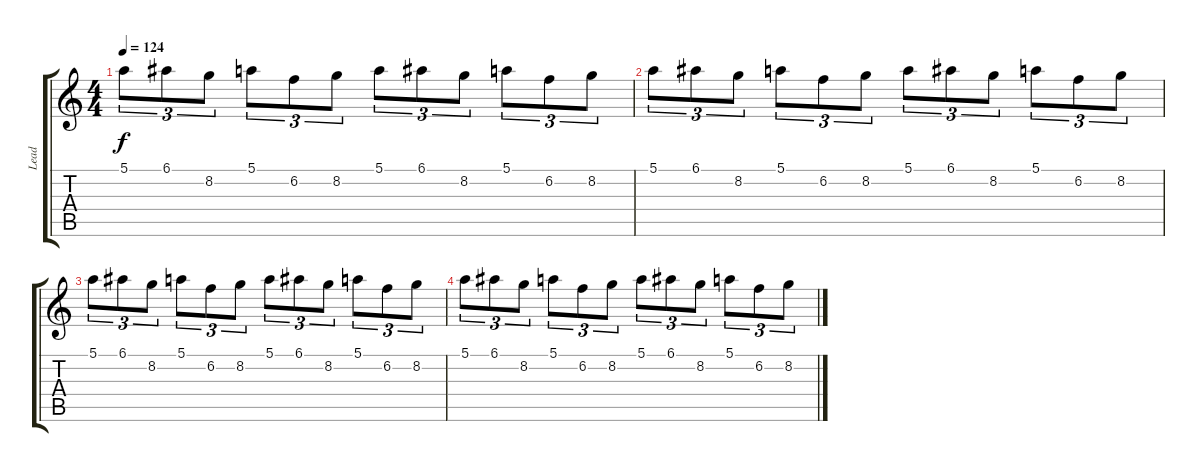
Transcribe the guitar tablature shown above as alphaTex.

\track ("Lead" "Lead") {instrument overdrivenguitar}
\staff {score tabs}
\tuning (E4 B3 G3 D3 A2 E2) {hide}
\ts (4 4)
\tempo 124
\clef g2
\ks c
5.1.8{tu (3 2) dy f} 6.1.8{tu (3 2)} 8.2.8{tu (3 2)} 5.1.8{tu (3 2)} 6.2.8{tu (3 2)} 8.2.8{tu (3 2)} 5.1.8{tu (3 2)} 6.1.8{tu (3 2)} 8.2.8{tu (3 2)} 5.1.8{tu (3 2)} 6.2.8{tu (3 2)} 8.2.8{tu (3 2)} |
5.1.8{tu (3 2)} 6.1.8{tu (3 2)} 8.2.8{tu (3 2)} 5.1.8{tu (3 2)} 6.2.8{tu (3 2)} 8.2.8{tu (3 2)} 5.1.8{tu (3 2)} 6.1.8{tu (3 2)} 8.2.8{tu (3 2)} 5.1.8{tu (3 2)} 6.2.8{tu (3 2)} 8.2.8{tu (3 2)} |
5.1.8{tu (3 2)} 6.1.8{tu (3 2)} 8.2.8{tu (3 2)} 5.1.8{tu (3 2)} 6.2.8{tu (3 2)} 8.2.8{tu (3 2)} 5.1.8{tu (3 2)} 6.1.8{tu (3 2)} 8.2.8{tu (3 2)} 5.1.8{tu (3 2)} 6.2.8{tu (3 2)} 8.2.8{tu (3 2)} |
5.1.8{tu (3 2)} 6.1.8{tu (3 2)} 8.2.8{tu (3 2)} 5.1.8{tu (3 2)} 6.2.8{tu (3 2)} 8.2.8{tu (3 2)} 5.1.8{tu (3 2)} 6.1.8{tu (3 2)} 8.2.8{tu (3 2)} 5.1.8{tu (3 2)} 6.2.8{tu (3 2)} 8.2.8{tu (3 2)}
